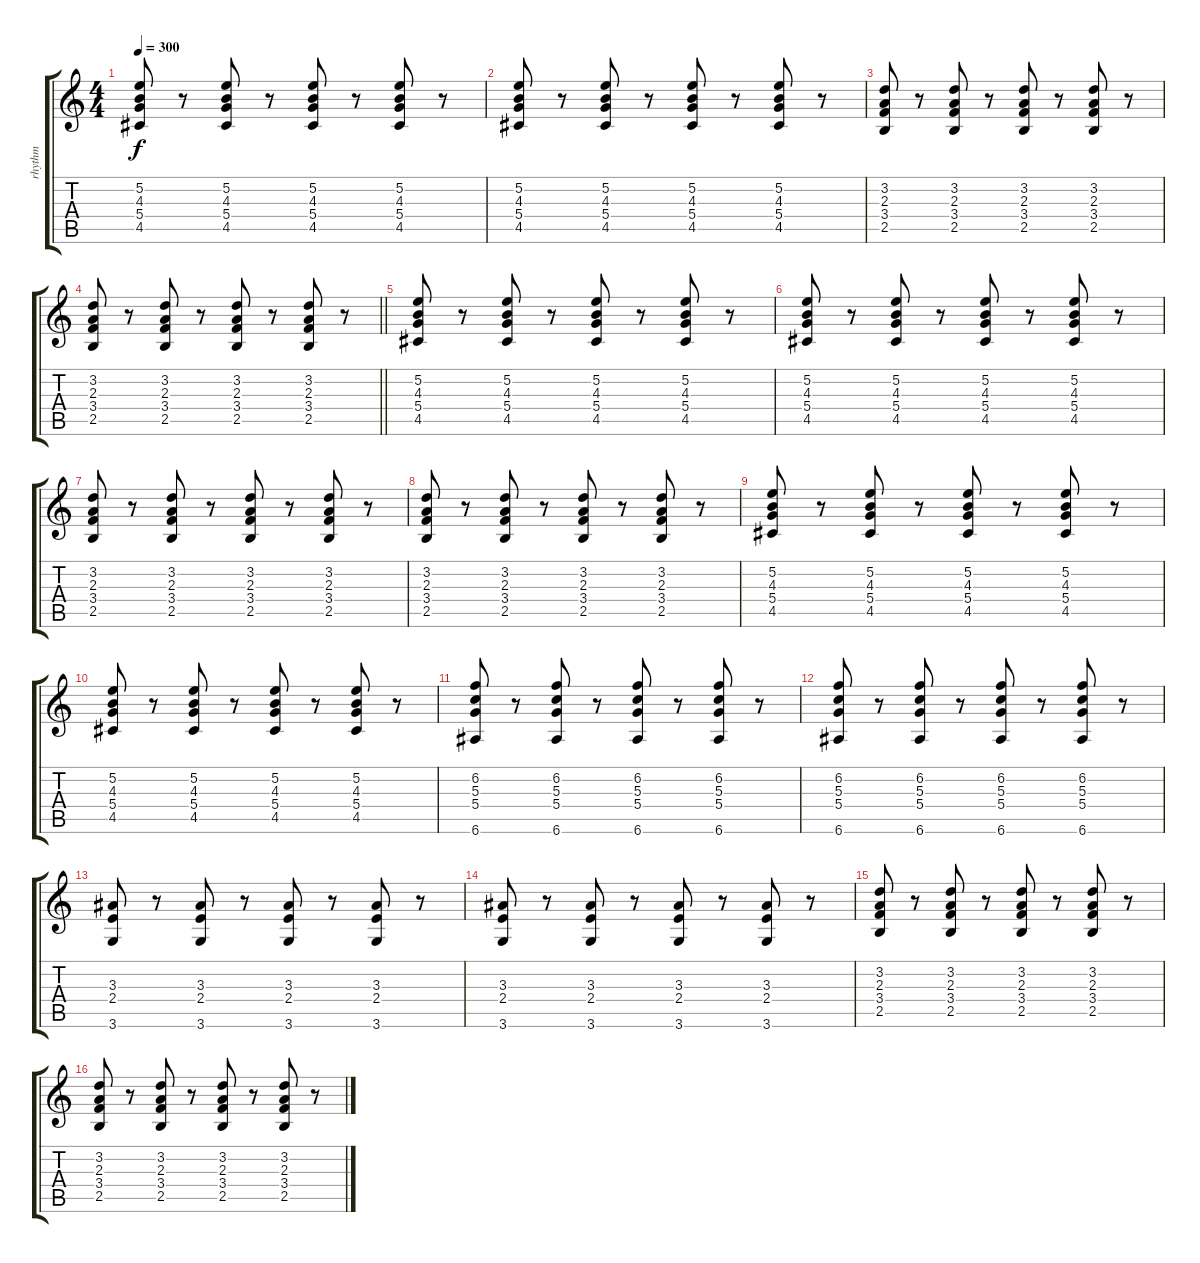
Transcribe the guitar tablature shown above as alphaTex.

\track ("rhythm" "rhythm") {instrument acousticguitarnylon}
\staff {score tabs}
\tuning (E4 B3 G3 D3 A2 E2) {hide}
\ts (4 4)
\tempo 300
\clef g2
\ks c
(5.2 4.3 5.4 4.5).8{dy f} r.8 (5.2 4.3 5.4 4.5).8 r.8 (5.2 4.3 5.4 4.5).8 r.8 (5.2 4.3 5.4 4.5).8 r.8 |
(5.2 4.3 5.4 4.5).8 r.8 (5.2 4.3 5.4 4.5).8 r.8 (5.2 4.3 5.4 4.5).8 r.8 (5.2 4.3 5.4 4.5).8 r.8 |
(3.2 2.3 3.4 2.5).8 r.8 (3.2 2.3 3.4 2.5).8 r.8 (3.2 2.3 3.4 2.5).8 r.8 (3.2 2.3 3.4 2.5).8 r.8 |
\barLineRight lightlight
(3.2 2.3 3.4 2.5).8 r.8 (3.2 2.3 3.4 2.5).8 r.8 (3.2 2.3 3.4 2.5).8 r.8 (3.2 2.3 3.4 2.5).8 r.8 |
(5.2 4.3 5.4 4.5).8 r.8 (5.2 4.3 5.4 4.5).8 r.8 (5.2 4.3 5.4 4.5).8 r.8 (5.2 4.3 5.4 4.5).8 r.8 |
(5.2 4.3 5.4 4.5).8 r.8 (5.2 4.3 5.4 4.5).8 r.8 (5.2 4.3 5.4 4.5).8 r.8 (5.2 4.3 5.4 4.5).8 r.8 |
(3.2 2.3 3.4 2.5).8 r.8 (3.2 2.3 3.4 2.5).8 r.8 (3.2 2.3 3.4 2.5).8 r.8 (3.2 2.3 3.4 2.5).8 r.8 |
(3.2 2.3 3.4 2.5).8 r.8 (3.2 2.3 3.4 2.5).8 r.8 (3.2 2.3 3.4 2.5).8 r.8 (3.2 2.3 3.4 2.5).8 r.8 |
(5.2 4.3 5.4 4.5).8 r.8 (5.2 4.3 5.4 4.5).8 r.8 (5.2 4.3 5.4 4.5).8 r.8 (5.2 4.3 5.4 4.5).8 r.8 |
(5.2 4.3 5.4 4.5).8 r.8 (5.2 4.3 5.4 4.5).8 r.8 (5.2 4.3 5.4 4.5).8 r.8 (5.2 4.3 5.4 4.5).8 r.8 |
(6.2 5.3 5.4 6.6).8 r.8 (6.2 5.3 5.4 6.6).8 r.8 (6.2 5.3 5.4 6.6).8 r.8 (6.2 5.3 5.4 6.6).8 r.8 |
(6.2 5.3 5.4 6.6).8 r.8 (6.2 5.3 5.4 6.6).8 r.8 (6.2 5.3 5.4 6.6).8 r.8 (6.2 5.3 5.4 6.6).8 r.8 |
(3.3 2.4 3.6).8 r.8 (3.3 2.4 3.6).8 r.8 (3.3 2.4 3.6).8 r.8 (3.3 2.4 3.6).8 r.8 |
(3.3 2.4 3.6).8 r.8 (3.3 2.4 3.6).8 r.8 (3.3 2.4 3.6).8 r.8 (3.3 2.4 3.6).8 r.8 |
(3.2 2.3 3.4 2.5).8 r.8 (3.2 2.3 3.4 2.5).8 r.8 (3.2 2.3 3.4 2.5).8 r.8 (3.2 2.3 3.4 2.5).8 r.8 |
(3.2 2.3 3.4 2.5).8 r.8 (3.2 2.3 3.4 2.5).8 r.8 (3.2 2.3 3.4 2.5).8 r.8 (3.2 2.3 3.4 2.5).8 r.8
